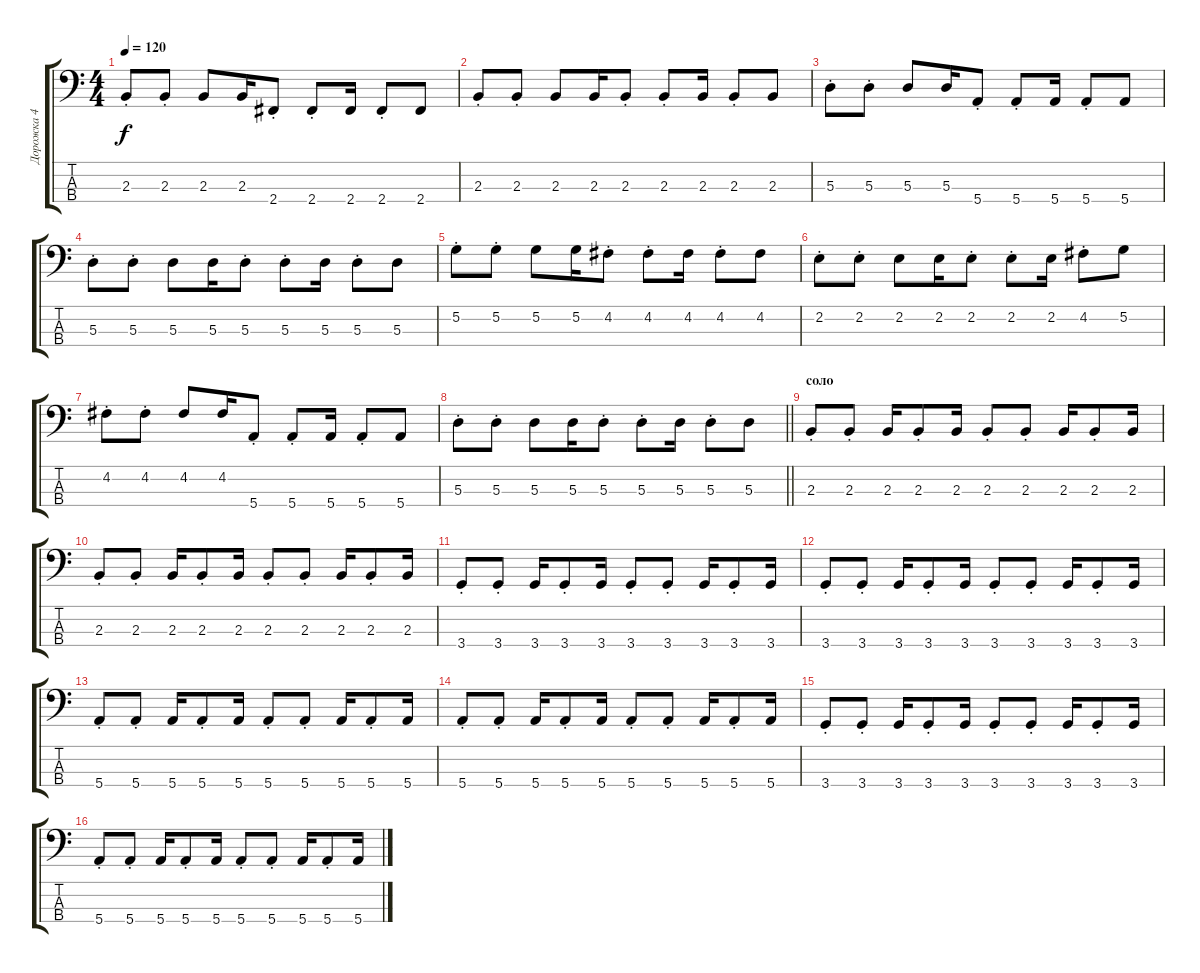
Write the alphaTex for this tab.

\track ("Дорожка 4" "Дорожка 4") {instrument electricbassfinger}
\staff {score tabs}
\tuning (G2 D2 A1 E1) {hide}
\ts (4 4)
\tempo 120
\clef f4
\ks c
2.3{st}.8{dy f} 2.3{st}.8 2.3.8 2.3.16 2.4{st}.8 2.4{st}.8 2.4.16 2.4{st}.8 2.4.8 |
2.3{st}.8 2.3{st}.8 2.3.8 2.3.16 2.3{st}.8 2.3{st}.8 2.3.16 2.3{st}.8 2.3.8 |
5.3{st}.8 5.3{st}.8 5.3.8 5.3.16 5.4{st}.8 5.4{st}.8 5.4.16 5.4{st}.8 5.4.8 |
5.3{st}.8 5.3{st}.8 5.3.8 5.3.16 5.3{st}.8 5.3{st}.8 5.3.16 5.3{st}.8 5.3.8 |
5.2{st}.8 5.2{st}.8 5.2.8 5.2.16 4.2{st}.8 4.2{st}.8 4.2.16 4.2{st}.8 4.2.8 |
2.2{st}.8 2.2{st}.8 2.2.8 2.2.16 2.2{st}.8 2.2{st}.8 2.2.16 4.2{st}.8 5.2.8 |
4.2{st}.8 4.2{st}.8 4.2.8 4.2.16 5.4{st}.8 5.4{st}.8 5.4.16 5.4{st}.8 5.4.8 |
\barLineRight lightlight
5.3{st}.8 5.3{st}.8 5.3.8 5.3.16 5.3{st}.8 5.3{st}.8 5.3.16 5.3{st}.8 5.3.8 |
\section ("" "соло")
2.3{st}.8 2.3{st}.8 2.3.16 2.3{st}.8 2.3.16 2.3{st}.8 2.3{st}.8 2.3.16 2.3{st}.8 2.3.16 |
2.3{st}.8 2.3{st}.8 2.3.16 2.3{st}.8 2.3.16 2.3{st}.8 2.3{st}.8 2.3.16 2.3{st}.8 2.3.16 |
3.4{st}.8 3.4{st}.8 3.4.16 3.4{st}.8 3.4.16 3.4{st}.8 3.4{st}.8 3.4.16 3.4{st}.8 3.4.16 |
3.4{st}.8 3.4{st}.8 3.4.16 3.4{st}.8 3.4.16 3.4{st}.8 3.4{st}.8 3.4.16 3.4{st}.8 3.4.16 |
5.4{st}.8 5.4{st}.8 5.4.16 5.4{st}.8 5.4.16 5.4{st}.8 5.4{st}.8 5.4.16 5.4{st}.8 5.4.16 |
5.4{st}.8 5.4{st}.8 5.4.16 5.4{st}.8 5.4.16 5.4{st}.8 5.4{st}.8 5.4.16 5.4{st}.8 5.4.16 |
3.4{st}.8 3.4{st}.8 3.4.16 3.4{st}.8 3.4.16 3.4{st}.8 3.4{st}.8 3.4.16 3.4{st}.8 3.4.16 |
5.4{st}.8 5.4{st}.8 5.4.16 5.4{st}.8 5.4.16 5.4{st}.8 5.4{st}.8 5.4.16 5.4{st}.8 5.4.16
